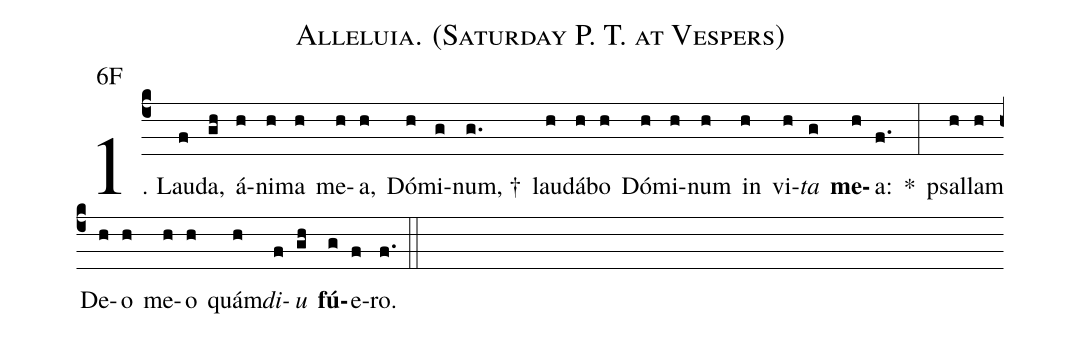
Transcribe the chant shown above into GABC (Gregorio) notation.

name:Alleluia. (Saturday P. T. at Vespers);
office-part:Antiphona;
mode:6;
annotation:6F;
%%
(c4) 1. Lau(f)da,(gh) á(h)ni(h)ma(h) me(h)a,(h) Dó(h)mi(g)num, †(g.) lau(h)dá(h)bo(h) Dó(h)mi(h)num(h) in(h) vi(h)<i>ta</i>(g) <b>me</b>(h)a:(f.) *(:) psal(h)lam(h) De(h)o(h) me(h)o(h) quám(h)<i>di</i>(f)<i>u</i>(gh) <b>fú</b>(g)e(f)ro.(f.) (::)
